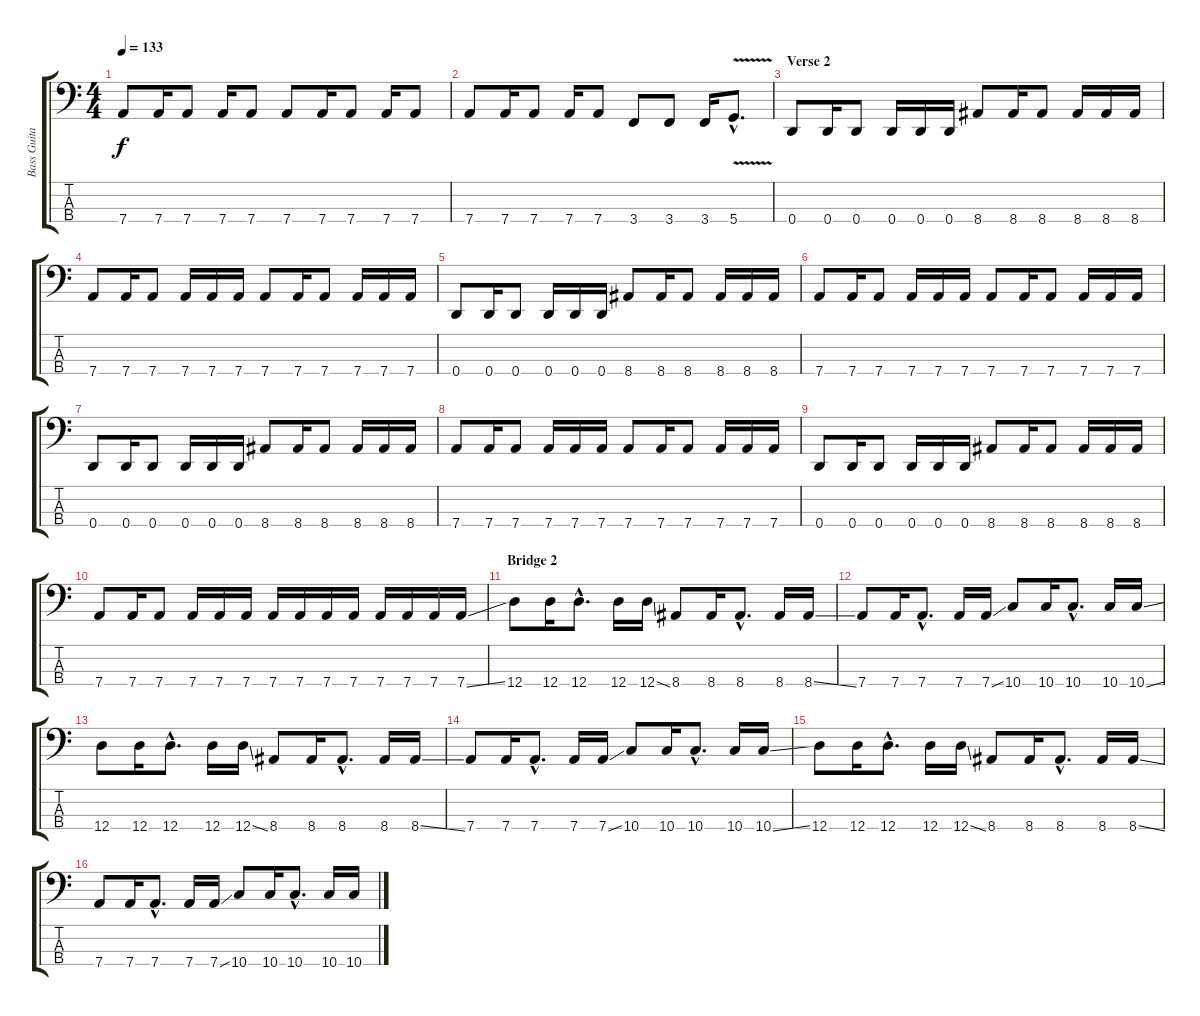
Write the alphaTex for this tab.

\track ("Bass Guitar" "Bass Guita") {instrument electricbassfinger}
\staff {score tabs}
\tuning (G2 D2 A1 D1) {hide}
\ts (4 4)
\tempo 133
\clef f4
\ks c
7.4.8{dy f} 7.4.16 7.4.8 7.4.16 7.4.8 7.4.8 7.4.16 7.4.8 7.4.16 7.4.8 |
7.4.8 7.4.16 7.4.8 7.4.16 7.4.8 3.4.8 3.4.8 3.4.16 5.4{v hac}.8{d} |
\section ("" "Verse 2 ")
0.4.8 0.4.16 0.4.8 0.4.16 0.4.16 0.4.16 8.4.8 8.4.16 8.4.8 8.4.16 8.4.16 8.4.16 |
7.4.8 7.4.16 7.4.8 7.4.16 7.4.16 7.4.16 7.4.8 7.4.16 7.4.8 7.4.16 7.4.16 7.4.16 |
0.4.8 0.4.16 0.4.8 0.4.16 0.4.16 0.4.16 8.4.8 8.4.16 8.4.8 8.4.16 8.4.16 8.4.16 |
7.4.8 7.4.16 7.4.8 7.4.16 7.4.16 7.4.16 7.4.8 7.4.16 7.4.8 7.4.16 7.4.16 7.4.16 |
0.4.8 0.4.16 0.4.8 0.4.16 0.4.16 0.4.16 8.4.8 8.4.16 8.4.8 8.4.16 8.4.16 8.4.16 |
7.4.8 7.4.16 7.4.8 7.4.16 7.4.16 7.4.16 7.4.8 7.4.16 7.4.8 7.4.16 7.4.16 7.4.16 |
0.4.8 0.4.16 0.4.8 0.4.16 0.4.16 0.4.16 8.4.8 8.4.16 8.4.8 8.4.16 8.4.16 8.4.16 |
7.4.8 7.4.16 7.4.8 7.4.16 7.4.16 7.4.16 7.4.16 7.4.16 7.4.16 7.4.16 7.4.16 7.4.16 7.4.16 7.4{ss}.16 |
\section ("" "Bridge 2 ")
12.4.8 12.4.16 12.4{hac}.8{d} 12.4.16 12.4{ss}.16 8.4.8 8.4.16 8.4{hac}.8{d} 8.4.16 8.4{ss}.16 |
7.4.8 7.4.16 7.4{hac}.8{d} 7.4.16 7.4{ss}.16 10.4.8 10.4.16 10.4{hac}.8{d} 10.4.16 10.4{ss}.16 |
12.4.8 12.4.16 12.4{hac}.8{d} 12.4.16 12.4{ss}.16 8.4.8 8.4.16 8.4{hac}.8{d} 8.4.16 8.4{ss}.16 |
7.4.8 7.4.16 7.4{hac}.8{d} 7.4.16 7.4{ss}.16 10.4.8 10.4.16 10.4{hac}.8{d} 10.4.16 10.4{ss}.16 |
12.4.8 12.4.16 12.4{hac}.8{d} 12.4.16 12.4{ss}.16 8.4.8 8.4.16 8.4{hac}.8{d} 8.4.16 8.4{ss}.16 |
7.4.8 7.4.16 7.4{hac}.8{d} 7.4.16 7.4{ss}.16 10.4.8 10.4.16 10.4{hac}.8{d} 10.4.16 10.4{ss}.16
